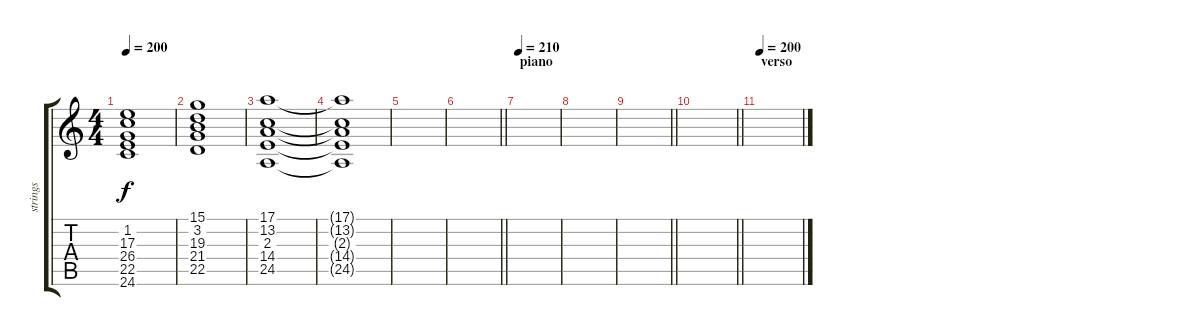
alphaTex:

\track ("strings" "strings") {instrument stringensemble2}
\staff {score tabs}
\tuning (E4 B3 G3 D3 A2 E2) {hide}
\ts (4 4)
\tempo 200
\clef g2
\ks c
(1.2 17.3 26.4 22.5 24.6).1{dy f} |
(15.1 3.2 19.3 21.4 22.5).1 |
(17.1 13.2 2.3 14.4 24.5).1 |
(17.1{t} 13.2{t} 2.3{t} 14.4{t} 24.5{t}).1 |
|
\barLineRight lightlight
|
\section ("" "piano")
\tempo 210
|
|
\barLineRight lightlight
|
\barLineRight lightlight
|
\section ("" "verso")
\tempo 190
\tempo 200
